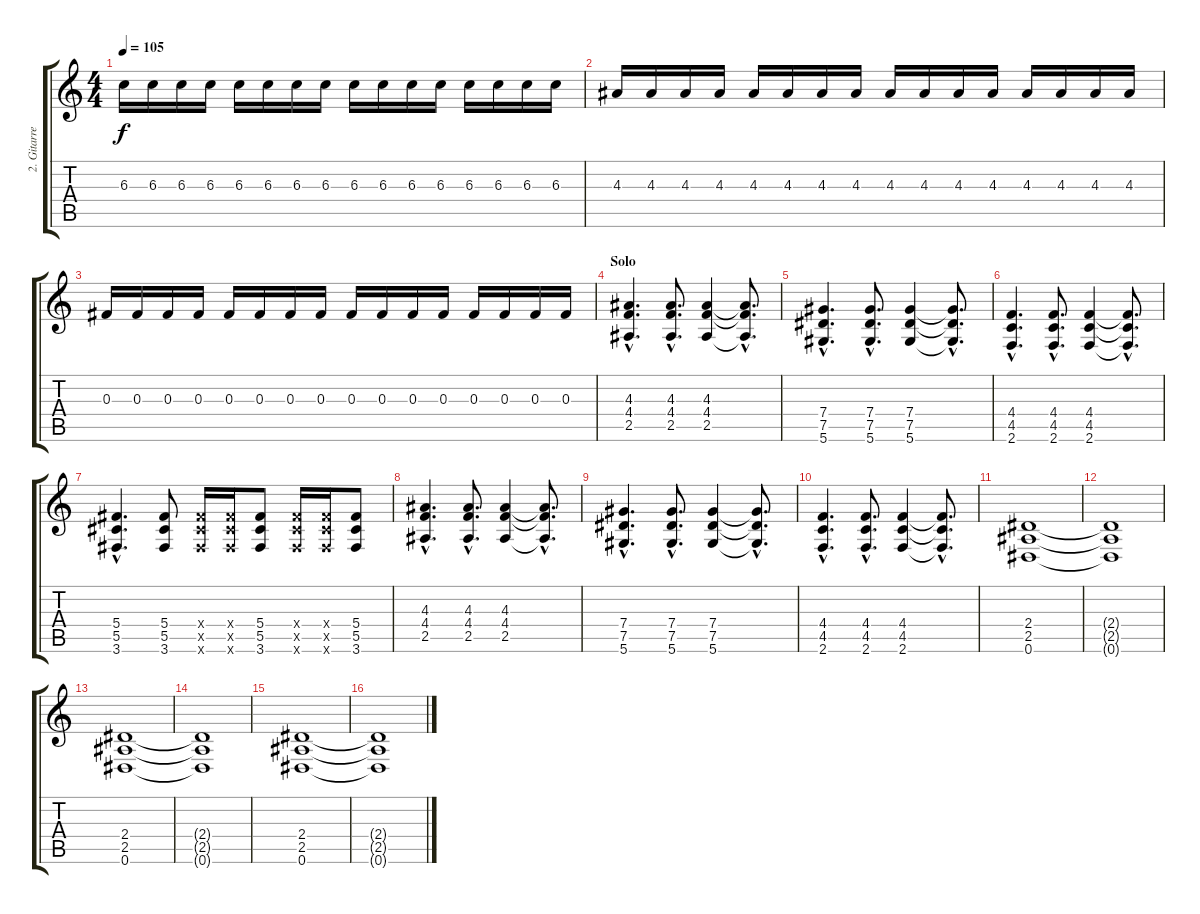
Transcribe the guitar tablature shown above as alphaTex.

\track ("2. Gitarre" "2. Gitarre") {instrument distortionguitar}
\staff {score tabs}
\tuning (Eb4 Bb3 Gb3 Db3 Ab2 Eb2) {hide}
\ts (4 4)
\tempo 105
\clef g2
\ks c
6.3.16{dy f} 6.3.16 6.3.16 6.3.16 6.3.16 6.3.16 6.3.16 6.3.16 6.3.16 6.3.16 6.3.16 6.3.16 6.3.16 6.3.16 6.3.16 6.3.16 |
4.3.16 4.3.16 4.3.16 4.3.16 4.3.16 4.3.16 4.3.16 4.3.16 4.3.16 4.3.16 4.3.16 4.3.16 4.3.16 4.3.16 4.3.16 4.3.16 |
0.3.16 0.3.16 0.3.16 0.3.16 0.3.16 0.3.16 0.3.16 0.3.16 0.3.16 0.3.16 0.3.16 0.3.16 0.3.16 0.3.16 0.3.16 0.3.16 |
\section ("" "Solo")
(4.3{hac} 4.4{hac} 2.5{hac}).4{d volume 13 instrument distortionguitar} (4.3{hac} 4.4{hac} 2.5{hac}).8{d} (4.3 4.4 2.5).4 (4.3{hac t} 4.4{hac t} 2.5{hac t}).8{d} |
(7.4{hac} 7.5{hac} 5.6{hac}).4{d} (7.4{hac} 7.5{hac} 5.6{hac}).8{d} (7.4 7.5 5.6).4 (7.4{hac t} 7.5{hac t} 5.6{hac t}).8{d} |
(4.4{hac} 4.5{hac} 2.6{hac}).4{d} (4.4{hac} 4.5{hac} 2.6{hac}).8{d} (4.4 4.5 2.6).4 (4.4{hac t} 4.5{hac t} 2.6{hac t}).8{d} |
(5.4{hac} 5.5{hac} 3.6{hac}).4{d} (5.4 5.5 3.6).8 (5.4{x} 5.5{x} 3.6{x}).16 (5.4{x} 5.5{x} 3.6{x}).16 (5.4 5.5 3.6).8 (5.4{x} 5.5{x} 3.6{x}).16 (5.4{x} 5.5{x} 3.6{x}).16 (5.4 5.5 3.6).8 |
(4.3{hac} 4.4{hac} 2.5{hac}).4{d} (4.3{hac} 4.4{hac} 2.5{hac}).8{d} (4.3 4.4 2.5).4 (4.3{hac t} 4.4{hac t} 2.5{hac t}).8{d} |
(7.4{hac} 7.5{hac} 5.6{hac}).4{d} (7.4{hac} 7.5{hac} 5.6{hac}).8{d} (7.4 7.5 5.6).4 (7.4{hac t} 7.5{hac t} 5.6{hac t}).8{d} |
(4.4{hac} 4.5{hac} 2.6{hac}).4{d} (4.4{hac} 4.5{hac} 2.6{hac}).8{d} (4.4 4.5 2.6).4 (4.4{hac t} 4.5{hac t} 2.6{hac t}).8{d} |
(2.4 2.5 0.6).1 |
(2.4{t} 2.5{t} 0.6{t}).1 |
(2.4 2.5 0.6).1 |
(2.4{t} 2.5{t} 0.6{t}).1 |
(2.4 2.5 0.6).1 |
(2.4{t} 2.5{t} 0.6{t}).1
